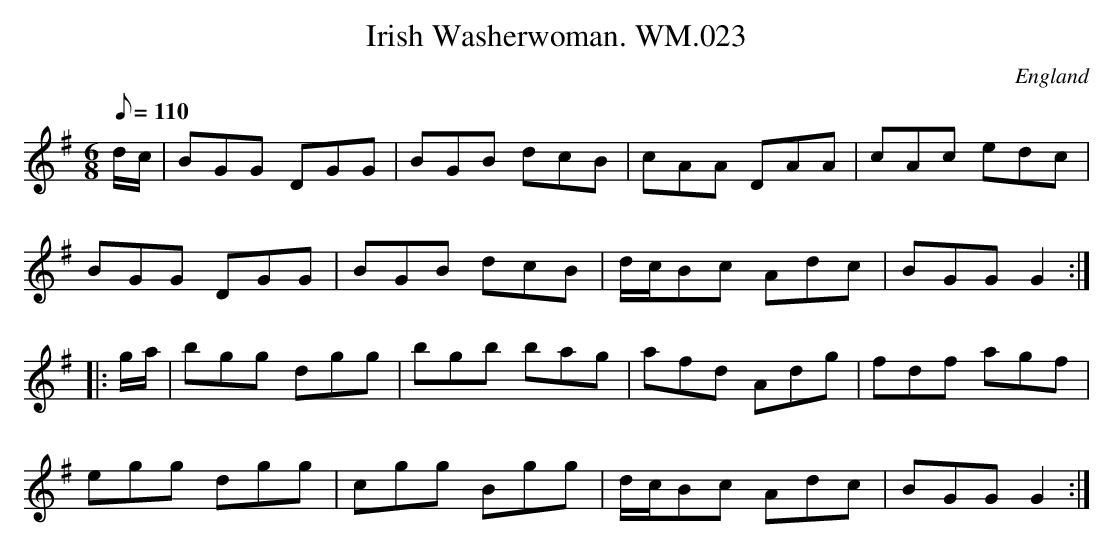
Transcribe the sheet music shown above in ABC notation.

X:1
T:Irish Washerwoman. WM.023
M:6/8
L:1/8
Q:110
O:England
K:G
d/c/|BGG DGG|BGB dcB|cAA DAA|cAc edc|!
BGG DGG|BGB dcB|d/c/Bc Adc|BGG G2:|!
|:g/a/|bgg dgg|bgb bag|afd Adg|fdf agf|!
egg dgg|cgg Bgg|d/c/Bc Adc|BGGG2:|]
